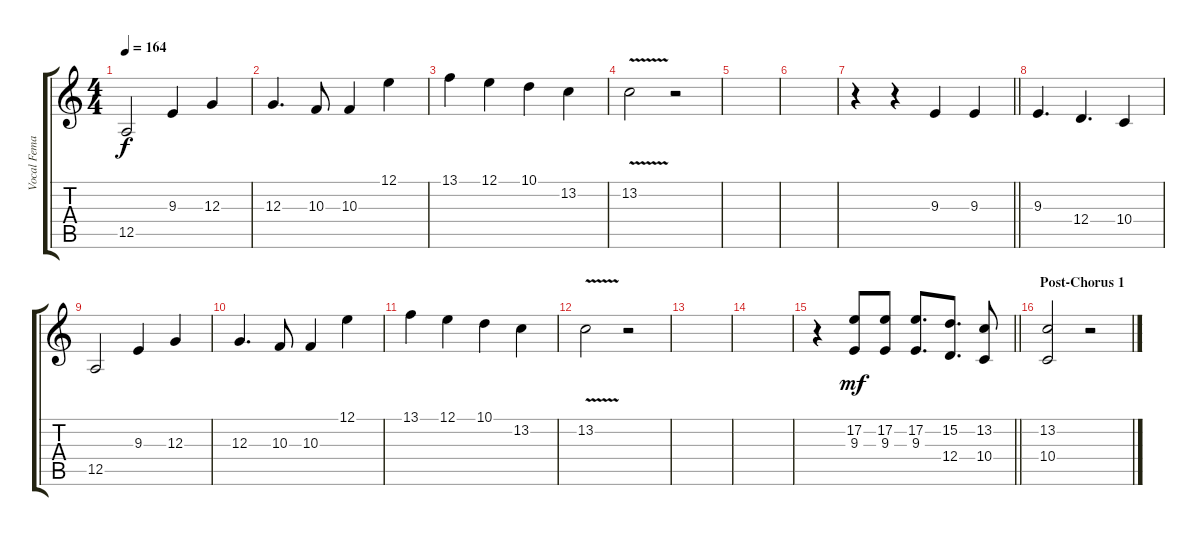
\track ("Vocal Female" "Vocal Fema") {instrument lead1square}
\staff {score tabs}
\tuning (E4 B3 G3 D3 A2 E2) {hide}
\ts (4 4)
\tempo 164
\clef g2
\ks c
12.5.2{dy f} 9.3.4 12.3.4 |
12.3.4{d} 10.3.8 10.3.4 12.1.4 |
13.1.4 12.1.4 10.1.4 13.2.4 |
13.2{v}.2 r.2 |
|
|
\barLineRight lightlight
r.4 r.4 9.3.4 9.3.4 |
9.3.4{d} 12.4.4{d} 10.4.4 |
12.5.2 9.3.4 12.3.4 |
12.3.4{d} 10.3.8 10.3.4 12.1.4 |
13.1.4 12.1.4 10.1.4 13.2.4 |
13.2{v}.2 r.2 |
|
|
\barLineRight lightlight
r.4 (17.2 9.3).8{dy mf} (17.2 9.3).8 (17.2 9.3).8{d} (15.2 12.4).8{d} (13.2 10.4).8 |
\section ("" "Post-Chorus 1")
(13.2 10.4).2 r.2
